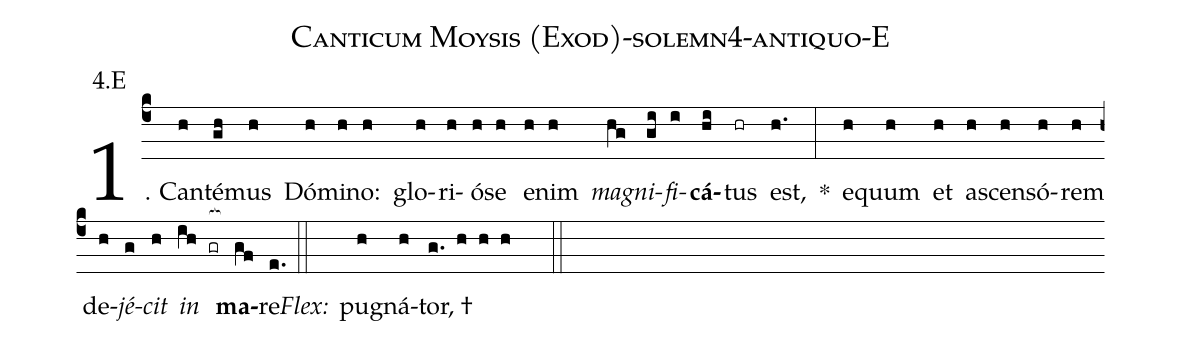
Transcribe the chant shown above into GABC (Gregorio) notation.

name: Canticum Moysis (Exod)-solemn4-antiquo-E;
annotation: 4.E;
%%
(c4)1. Can(h)té(gh)mus(h) Dó(h)mi(h)no:(h) glo(h)ri(h)ó(h)se(h) e(h)nim(h) <i>ma</i>(hg)<i>gni</i>(gi)<i>fi</i>(i)<b>cá</b>(hi)tus(hr) est,(h.) *(:) e(h)quum(h) et(h) a(h)scen(h)só(h)rem(h) de(h)<i>jé</i>(g)<i>cit</i>(h) <i>in</i>(ih gr[ocb:1{]) <b>ma</b>(gf[ocb:0}])re.(e.) (::)
<i>Flex:</i>()  pu(h)gná(h)tor, †(g. h h h  ::)
